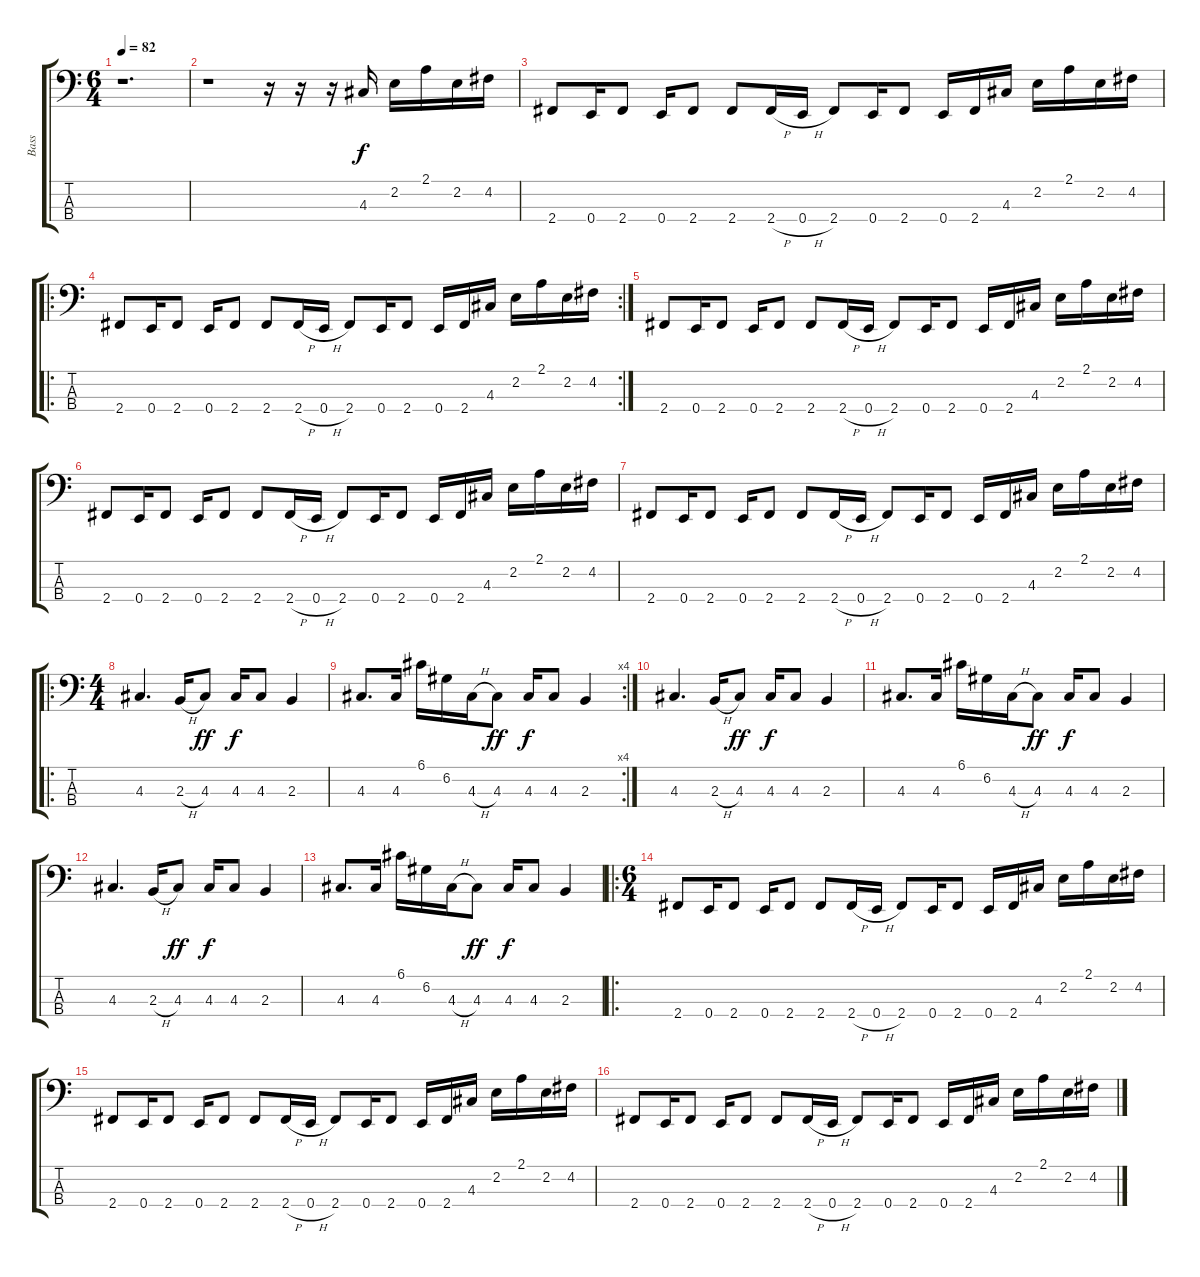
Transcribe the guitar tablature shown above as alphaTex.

\track ("Bass" "Bass") {instrument electricbassfinger}
\staff {score tabs}
\tuning (G2 D2 A1 E1) {hide}
\ts (6 4)
\tempo 82
\clef f4
\ks c
r.1{d dy f instrument electricbassfinger} |
r.1 r.16 r.16 r.16 4.3.16 2.2.16 2.1.16 2.2.16 4.2.16 |
2.4.8 0.4.16 2.4.8 0.4.16 2.4.8 2.4.8 2.4{h}.16 0.4{h}.16 2.4.8 0.4.16 2.4.8 0.4.16 2.4.16 4.3.16 2.2.16 2.1.16 2.2.16 4.2.16 |
\ro
\rc 2
2.4.8 0.4.16 2.4.8 0.4.16 2.4.8 2.4.8 2.4{h}.16 0.4{h}.16 2.4.8 0.4.16 2.4.8 0.4.16 2.4.16 4.3.16 2.2.16 2.1.16 2.2.16 4.2.16 |
2.4.8 0.4.16 2.4.8 0.4.16 2.4.8 2.4.8 2.4{h}.16 0.4{h}.16 2.4.8 0.4.16 2.4.8 0.4.16 2.4.16 4.3.16 2.2.16 2.1.16 2.2.16 4.2.16 |
2.4.8 0.4.16 2.4.8 0.4.16 2.4.8 2.4.8 2.4{h}.16 0.4{h}.16 2.4.8 0.4.16 2.4.8 0.4.16 2.4.16 4.3.16 2.2.16 2.1.16 2.2.16 4.2.16 |
2.4.8 0.4.16 2.4.8 0.4.16 2.4.8 2.4.8 2.4{h}.16 0.4{h}.16 2.4.8 0.4.16 2.4.8 0.4.16 2.4.16 4.3.16 2.2.16 2.1.16 2.2.16 4.2.16 |
\ro
\ts (4 4)
4.3.4{d} 2.3{h}.16 4.3.8{dy ff} 4.3.16{dy f} 4.3.8 2.3.4 |
\rc 4
4.3.8{d} 4.3.16 6.1.16 6.2.16 4.3{h}.16 4.3.8{dy ff} 4.3.16{dy f} 4.3.8 2.3.4 |
4.3.4{d} 2.3{h}.16 4.3.8{dy ff} 4.3.16{dy f} 4.3.8 2.3.4 |
4.3.8{d} 4.3.16 6.1.16 6.2.16 4.3{h}.16 4.3.8{dy ff} 4.3.16{dy f} 4.3.8 2.3.4 |
4.3.4{d} 2.3{h}.16 4.3.8{dy ff} 4.3.16{dy f} 4.3.8 2.3.4 |
4.3.8{d} 4.3.16 6.1.16 6.2.16 4.3{h}.16 4.3.8{dy ff} 4.3.16{dy f} 4.3.8 2.3.4 |
\ro
\ts (6 4)
2.4.8 0.4.16 2.4.8 0.4.16 2.4.8 2.4.8 2.4{h}.16 0.4{h}.16 2.4.8 0.4.16 2.4.8 0.4.16 2.4.16 4.3.16 2.2.16 2.1.16 2.2.16 4.2.16 |
2.4.8 0.4.16 2.4.8 0.4.16 2.4.8 2.4.8 2.4{h}.16 0.4{h}.16 2.4.8 0.4.16 2.4.8 0.4.16 2.4.16 4.3.16 2.2.16 2.1.16 2.2.16 4.2.16 |
2.4.8 0.4.16 2.4.8 0.4.16 2.4.8 2.4.8 2.4{h}.16 0.4{h}.16 2.4.8 0.4.16 2.4.8 0.4.16 2.4.16 4.3.16 2.2.16 2.1.16 2.2.16 4.2.16
